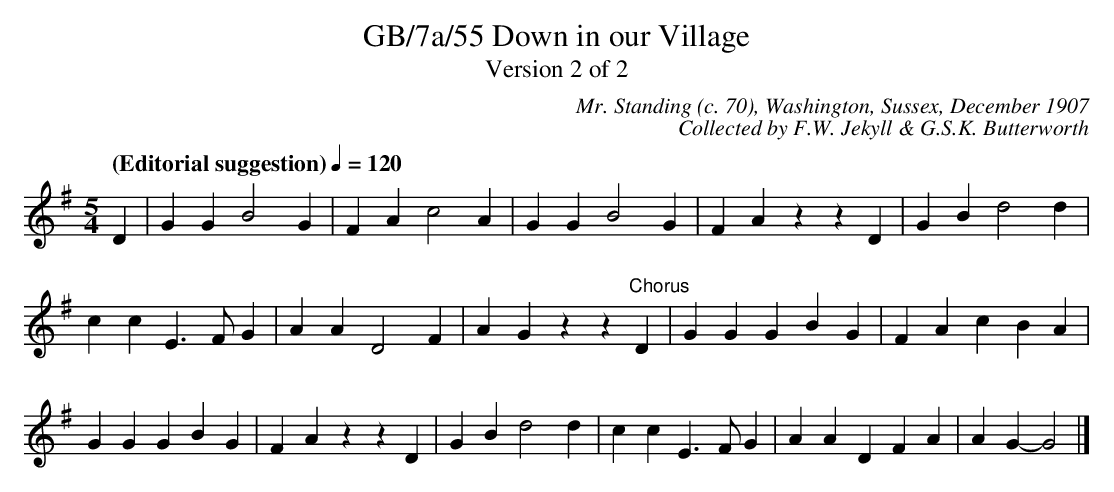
X:1
T:GB/7a/55 Down in our Village
T:Version 2 of 2
C:Mr. Standing (c. 70), Washington, Sussex, December 1907
C:Collected by F.W. Jekyll & G.S.K. Butterworth
L:1/4
Q:"(Editorial suggestion)" 1/4=120
M:5/4
K:G
D | G G B2 G | F A c2 A | G G B2 G | F A z z D | G B d2 d |
c c E3/2 F/ G | A A D2 F | A G z z"^Chorus" D | G G G B G | F A c B A |
G G G B G | F A z z D | G B d2 d | c c E3/2 F/ G | A A D F A | A G-G2 |]
